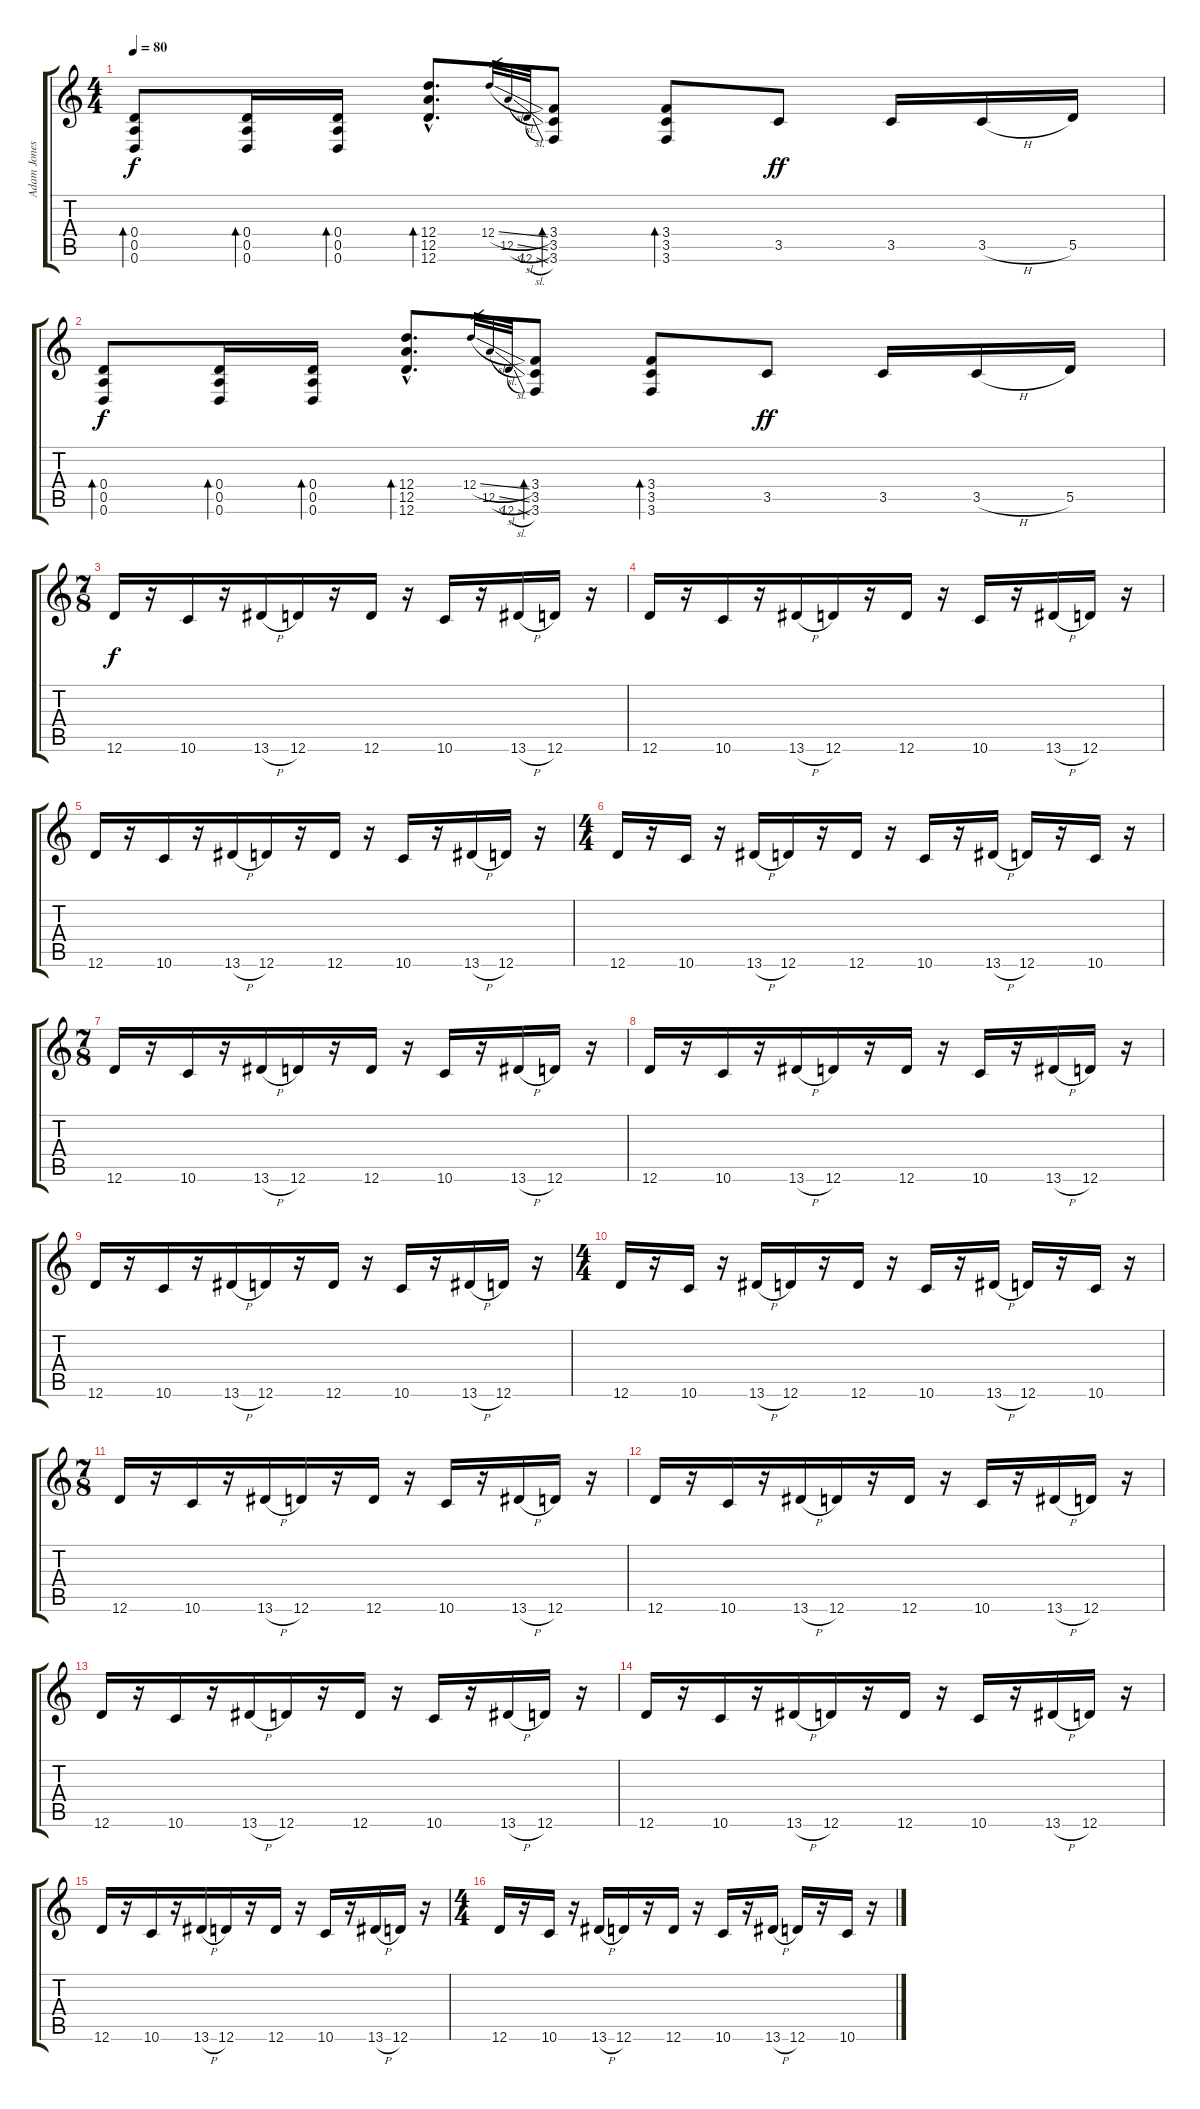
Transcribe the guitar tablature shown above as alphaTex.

\track ("Adam Jones (left)" "Adam Jones") {instrument overdrivenguitar}
\staff {score tabs}
\tuning (E4 B3 G3 D3 A2 D2) {hide}
\ts (4 4)
\tempo 80
\clef g2
\ks c
(0.4 0.5 0.6).8{bd 30 dy f} (0.4 0.5 0.6).16{bd 30} (0.4 0.5 0.6).16{bd 30} (12.4{hac} 12.5{hac} 12.6{hac}).8{d bd 30} 12.4{sl}.32{gr} 12.5{sl}.32{gr} 12.6{sl}.32{gr} (3.4 3.5 3.6).8{bd 30} (3.4 3.5 3.6).8{bd 30} 3.5.8{dy ff} 3.5.16 3.5{h}.16 5.5.16 |
(0.4 0.5 0.6).8{bd 30 dy f} (0.4 0.5 0.6).16{bd 30} (0.4 0.5 0.6).16{bd 30} (12.4{hac} 12.5{hac} 12.6{hac}).8{d bd 30} 12.4{sl}.32{gr} 12.5{sl}.32{gr} 12.6{sl}.32{gr} (3.4 3.5 3.6).8{bd 30} (3.4 3.5 3.6).8{bd 30} 3.5.8{dy ff} 3.5.16 3.5{h}.16 5.5.16 |
\ts (7 8)
12.6.16{dy f} r.16 10.6.16 r.16 13.6{h}.16 12.6.16 r.16 12.6.16 r.16 10.6.16 r.16 13.6{h}.16 12.6.16 r.16 |
12.6.16 r.16 10.6.16 r.16 13.6{h}.16 12.6.16 r.16 12.6.16 r.16 10.6.16 r.16 13.6{h}.16 12.6.16 r.16 |
12.6.16 r.16 10.6.16{instrument electricguitarmuted} r.16 13.6{h}.16 12.6.16 r.16 12.6.16 r.16 10.6.16 r.16 13.6{h}.16 12.6.16 r.16 |
\ts (4 4)
12.6.16 r.16 10.6.16 r.16 13.6{h}.16 12.6.16 r.16 12.6.16 r.16 10.6.16 r.16 13.6{h}.16 12.6.16 r.16 10.6.16 r.16 |
\ts (7 8)
12.6.16{instrument overdrivenguitar} r.16 10.6.16 r.16 13.6{h}.16 12.6.16 r.16 12.6.16 r.16 10.6.16 r.16 13.6{h}.16 12.6.16 r.16 |
12.6.16 r.16 10.6.16 r.16 13.6{h}.16 12.6.16 r.16 12.6.16 r.16 10.6.16 r.16 13.6{h}.16 12.6.16 r.16 |
12.6.16 r.16 10.6.16{instrument electricguitarmuted} r.16 13.6{h}.16 12.6.16 r.16 12.6.16 r.16 10.6.16 r.16 13.6{h}.16 12.6.16 r.16 |
\ts (4 4)
12.6.16 r.16 10.6.16 r.16 13.6{h}.16 12.6.16 r.16 12.6.16 r.16 10.6.16 r.16 13.6{h}.16 12.6.16 r.16 10.6.16 r.16 |
\ts (7 8)
12.6.16{instrument overdrivenguitar} r.16 10.6.16 r.16 13.6{h}.16 12.6.16 r.16 12.6.16 r.16 10.6.16 r.16 13.6{h}.16 12.6.16 r.16 |
12.6.16 r.16 10.6.16 r.16 13.6{h}.16 12.6.16 r.16 12.6.16 r.16 10.6.16 r.16 13.6{h}.16 12.6.16 r.16 |
12.6.16 r.16 10.6.16{instrument electricguitarmuted} r.16 13.6{h}.16 12.6.16 r.16 12.6.16 r.16 10.6.16 r.16 13.6{h}.16 12.6.16 r.16 |
12.6.16 r.16 10.6.16 r.16 13.6{h}.16 12.6.16 r.16 12.6.16 r.16 10.6.16 r.16 13.6{h}.16 12.6.16 r.16 |
12.6.16 r.16 10.6.16 r.16 13.6{h}.16 12.6.16 r.16 12.6.16 r.16 10.6.16 r.16 13.6{h}.16 12.6.16 r.16 |
\ts (4 4)
12.6.16 r.16 10.6.16 r.16 13.6{h}.16 12.6.16 r.16 12.6.16 r.16 10.6.16 r.16 13.6{h}.16 12.6.16 r.16 10.6.16 r.16
